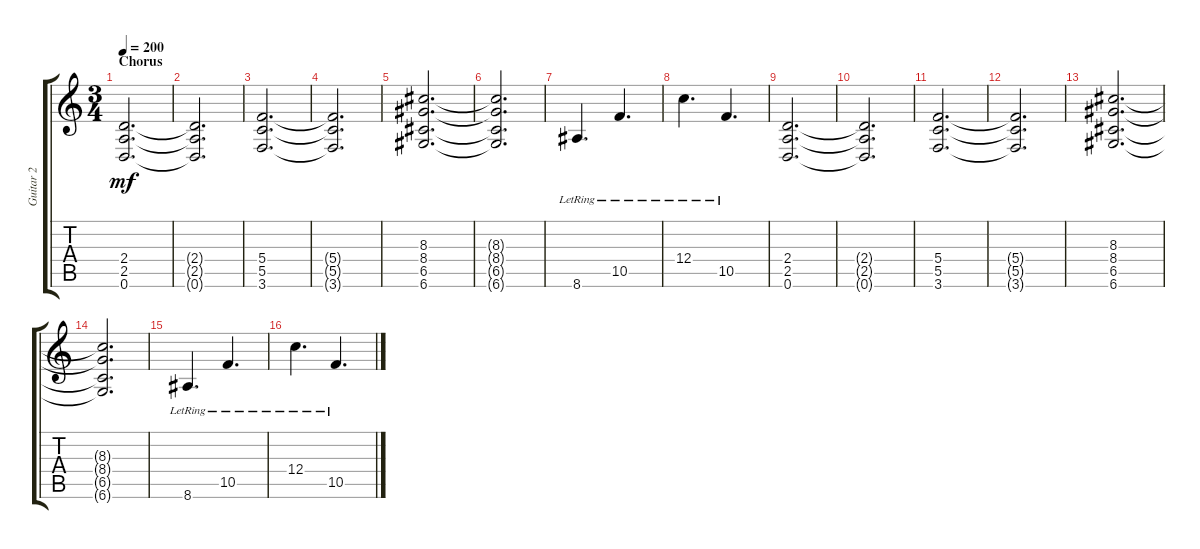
\track ("Guitar 2" "Guitar 2") {instrument distortionguitar}
\staff {score tabs}
\tuning (D4 A3 F3 C3 G2 D2) {hide}
\ts (3 4)
\section ("" "Chorus")
\tempo 200
\clef g2
\ks c
(2.4 2.5 0.6).2{d dy mf} |
(2.4{t} 2.5{t} 0.6{t}).2{d} |
(5.4 5.5 3.6).2{d} |
(5.4{t} 5.5{t} 3.6{t}).2{d} |
(8.3 8.4 6.5 6.6).2{d} |
(8.3{t} 8.4{t} 6.5{t} 6.6{t}).2{d} |
8.6{lr}.4{d} 10.5{lr}.4{d} |
12.4{lr}.4{d} 10.5{lr}.4{d} |
(2.4 2.5 0.6).2{d} |
(2.4{t} 2.5{t} 0.6{t}).2{d} |
(5.4 5.5 3.6).2{d} |
(5.4{t} 5.5{t} 3.6{t}).2{d} |
(8.3 8.4 6.5 6.6).2{d} |
(8.3{t} 8.4{t} 6.5{t} 6.6{t}).2{d} |
8.6{lr}.4{d} 10.5{lr}.4{d} |
12.4{lr}.4{d} 10.5{lr}.4{d}
